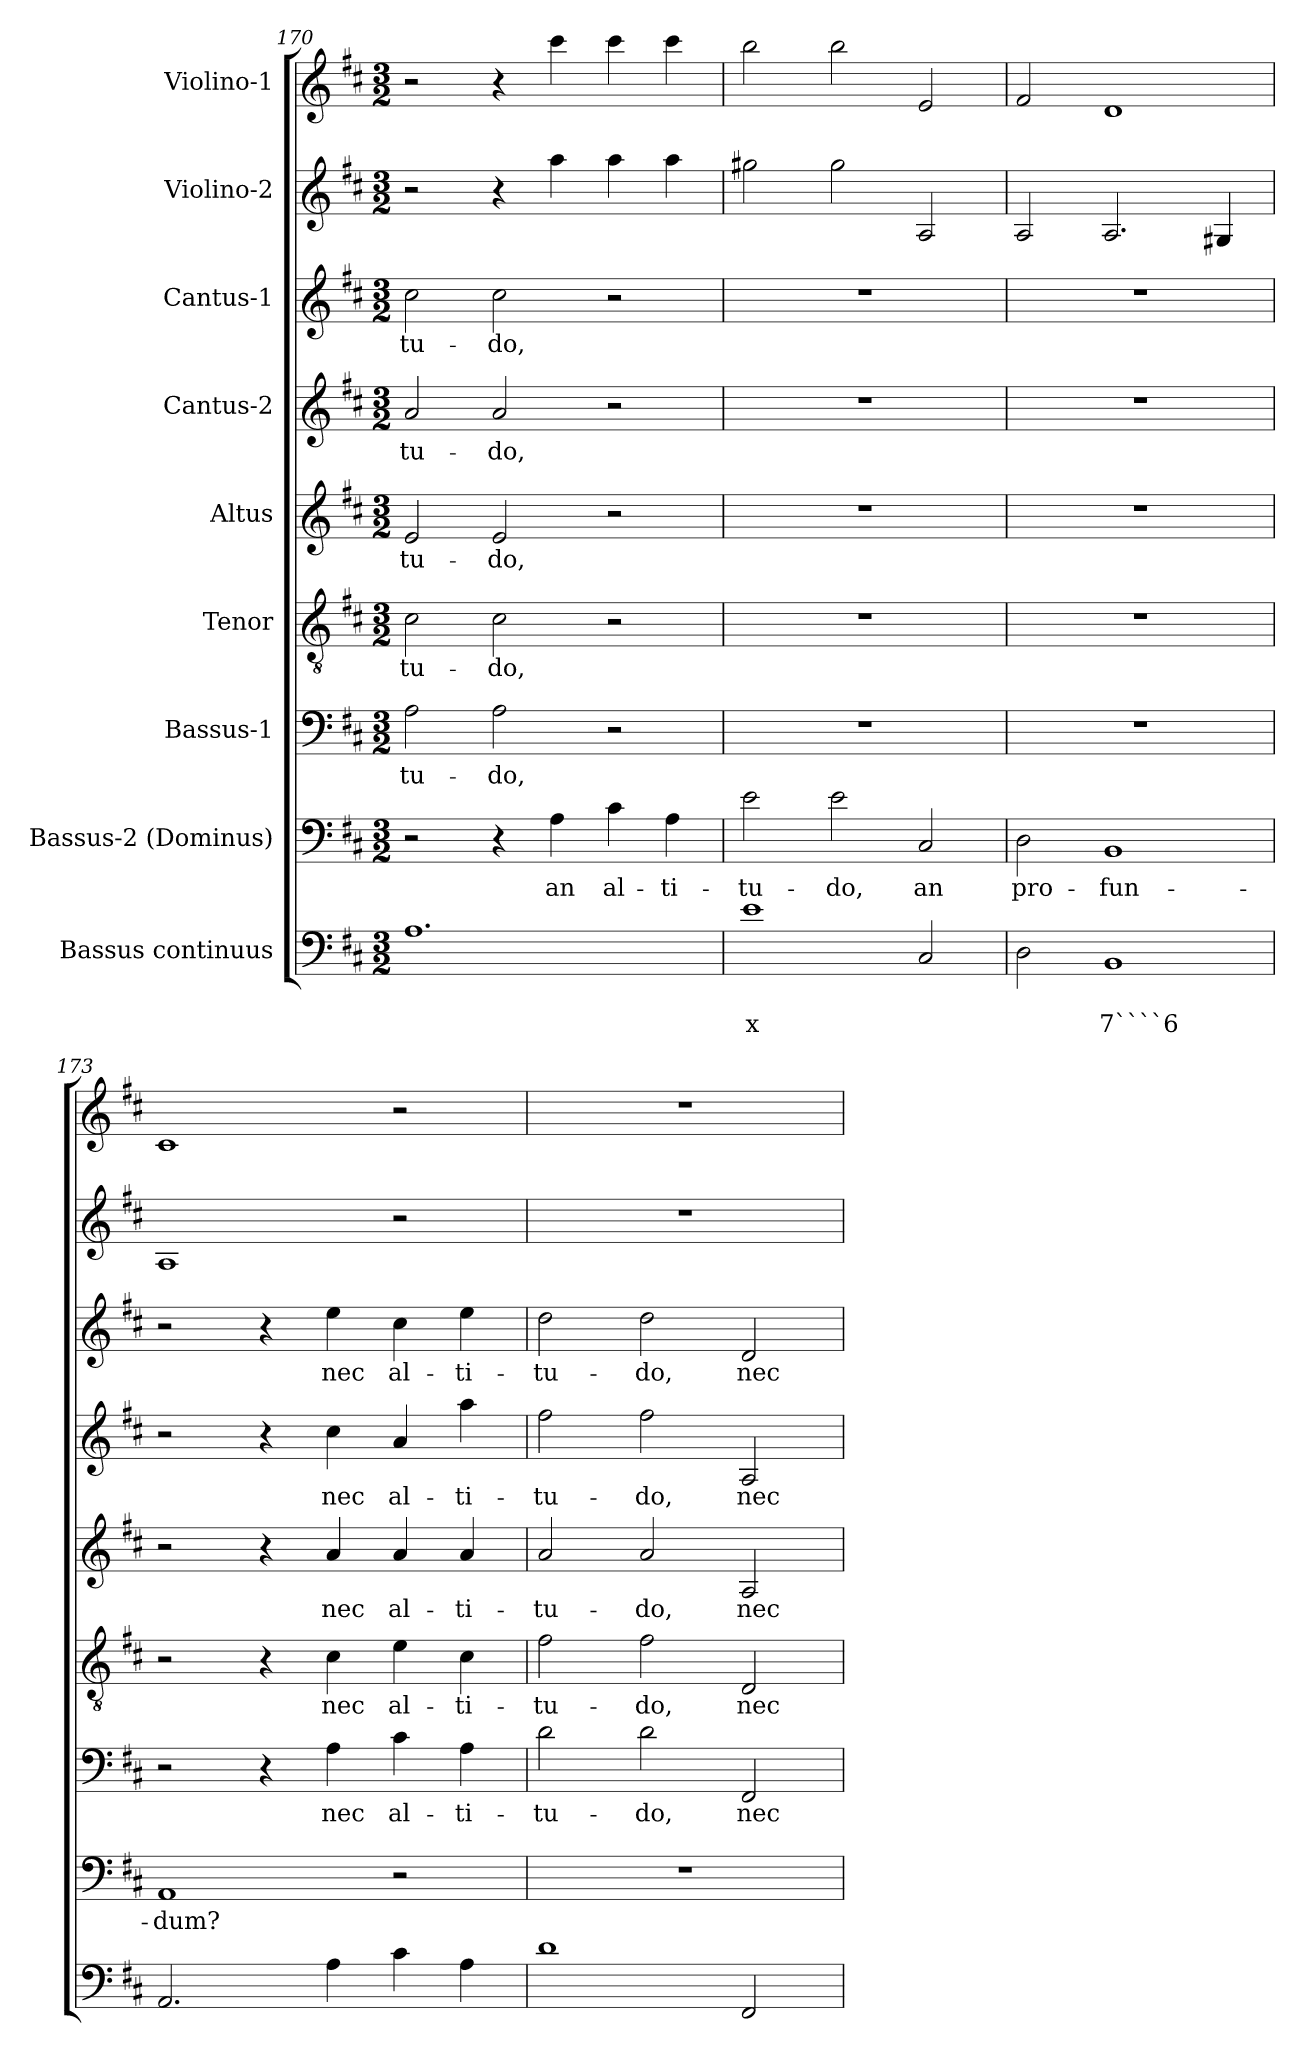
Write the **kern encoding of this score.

**kern	**text	**text	**kern	**text	**kern	**text	**kern	**text	**kern	**text	**kern	**text	**kern	**text	**kern	**kern
*part9	*part9	*part9	*part8	*part8	*part7	*part7	*part6	*part6	*part5	*part5	*part4	*part4	*part3	*part3	*part2	*part1
*staff9	*staff9	*staff9	*staff8	*staff8	*staff7	*staff7	*staff6	*staff6	*staff5	*staff5	*staff4	*staff4	*staff3	*staff3	*staff2	*staff1
*I"Bassus continuus	*	*	*I"Bassus-2 (Dominus)	*	*I"Bassus-1	*	*I"Tenor	*	*I"Altus	*	*I"Cantus-2	*	*I"Cantus-1	*	*I"Violino-2	*I"Violino-1
*clefF4	*	*	*clefF4	*	*clefF4	*	*clefGv2	*	*clefG2	*	*clefG2	*	*clefG2	*	*clefG2	*clefG2
*k[f#c#]	*	*	*k[f#c#]	*	*k[f#c#]	*	*k[f#c#]	*	*k[f#c#]	*	*k[f#c#]	*	*k[f#c#]	*	*k[f#c#]	*k[f#c#]
*D:	*	*	*D:	*	*D:	*	*D:	*	*D:	*	*D:	*	*D:	*	*D:	*D:
*M3/2	*	*	*M3/2	*	*M3/2	*	*M3/2	*	*M3/2	*	*M3/2	*	*M3/2	*	*M3/2	*M3/2
=170	=170	=170	=170	=170	=170	=170	=170	=170	=170	=170	=170	=170	=170	=170	=170	=170
!	!	!	!	!	!	!LO:LY:b	!	!LO:LY:b	!	!LO:LY:b	!	!LO:LY:b	!	!LO:LY:b	!	!
1.A	.	.	2r	.	2A\	-tu-	2c#\	-tu-	2e/	-tu-	2a/	-tu-	2cc#\	-tu-	2r	2r
!	!	!	!	!	!	!LO:LY:b	!	!LO:LY:b	!	!LO:LY:b	!	!LO:LY:b	!	!LO:LY:b	!	!
.	.	.	4r	.	2A\	-do,	2c#\	-do,	2e/	-do,	2a/	-do,	2cc#\	-do,	4r	4r
!	!	!	!	!LO:LY:b	!	!	!	!	!	!	!	!	!	!	!	!
.	.	.	4A\	an	.	.	.	.	.	.	.	.	.	.	4aa\	4ccc#\
!	!	!	!	!LO:LY:b	!	!	!	!	!	!	!	!	!	!	!	!
.	.	.	4c#\	al-	2r	.	2r	.	2r	.	2r	.	2r	.	4aa\	4ccc#\
!	!	!	!	!LO:LY:b	!	!	!	!	!	!	!	!	!	!	!	!
.	.	.	4A\	-ti-	.	.	.	.	.	.	.	.	.	.	4aa\	4ccc#\
=171	=171	=171	=171	=171	=171	=171	=171	=171	=171	=171	=171	=171	=171	=171	=171	=171
!	!	!LO:LY:b	!	!LO:LY:b	!	!	!	!	!	!	!	!	!	!	!	!
1e	.	x	2e\	-tu-	1.r	.	1.r	.	1.r	.	1.r	.	1.r	.	2gg#X\	2bb\
!	!	!	!	!LO:LY:b	!	!	!	!	!	!	!	!	!	!	!	!
.	.	.	2e\	-do,	.	.	.	.	.	.	.	.	.	.	2gg#\	2bb\
!	!	!	!	!LO:LY:b	!	!	!	!	!	!	!	!	!	!	!	!
2C#/	.	.	2C#/	an	.	.	.	.	.	.	.	.	.	.	2A/	2e/
=172	=172	=172	=172	=172	=172	=172	=172	=172	=172	=172	=172	=172	=172	=172	=172	=172
!	!	!	!	!LO:LY:b	!	!	!	!	!	!	!	!	!	!	!	!
2D\	.	.	2D\	pro-	1.r	.	1.r	.	1.r	.	1.r	.	1.r	.	2A/	2f#/
!	!	!LO:LY:b	!	!LO:LY:b	!	!	!	!	!	!	!	!	!	!	!	!
1BB	.	7````6	1BB	-fun-	.	.	.	.	.	.	.	.	.	.	2.A/	1d
.	.	.	.	.	.	.	.	.	.	.	.	.	.	.	4G#X/	.
=173	=173	=173	=173	=173	=173	=173	=173	=173	=173	=173	=173	=173	=173	=173	=173	=173
!	!	!	!	!LO:LY:b	!	!	!	!	!	!	!	!	!	!	!	!
2.AA/	.	.	1AA	-dum?	2r	.	2r	.	2r	.	2r	.	2r	.	1A	1c#
.	.	.	.	.	4r	.	4r	.	4r	.	4r	.	4r	.	.	.
!	!	!	!	!	!	!LO:LY:b	!	!LO:LY:b	!	!LO:LY:b	!	!LO:LY:b	!	!LO:LY:b	!	!
4A\	.	.	.	.	4A\	nec	4c#\	nec	4a/	nec	4cc#\	nec	4ee\	nec	.	.
!	!	!	!	!	!	!LO:LY:b	!	!LO:LY:b	!	!LO:LY:b	!	!LO:LY:b	!	!LO:LY:b	!	!
4c#\	.	.	2r	.	4c#\	al-	4e\	al-	4a/	al-	4a/	al-	4cc#\	al-	2r	2r
!	!	!	!	!	!	!LO:LY:b	!	!LO:LY:b	!	!LO:LY:b	!	!LO:LY:b	!	!LO:LY:b	!	!
4A\	.	.	.	.	4A\	-ti-	4c#\	-ti-	4a/	-ti-	4aa\	-ti-	4ee\	-ti-	.	.
=174	=174	=174	=174	=174	=174	=174	=174	=174	=174	=174	=174	=174	=174	=174	=174	=174
!	!	!	!	!	!	!LO:LY:b	!	!LO:LY:b	!	!LO:LY:b	!	!LO:LY:b	!	!LO:LY:b	!	!
1d	.	.	1.r	.	2d\	-tu-	2f#\	-tu-	2a/	-tu-	2ff#\	-tu-	2dd\	-tu-	1.r	1.r
!	!	!	!	!	!	!LO:LY:b	!	!LO:LY:b	!	!LO:LY:b	!	!LO:LY:b	!	!LO:LY:b	!	!
.	.	.	.	.	2d\	-do,	2f#\	-do,	2a/	-do,	2ff#\	-do,	2dd\	-do,	.	.
!	!	!	!	!	!	!LO:LY:b	!	!LO:LY:b	!	!LO:LY:b	!	!LO:LY:b	!	!LO:LY:b	!	!
2FF#/	.	.	.	.	2FF#/	nec	2D/	nec	2A/	nec	2A/	nec	2d/	nec	.	.
=	=	=	=	=	=	=	=	=	=	=	=	=	=	=	=	=
*-	*-	*-	*-	*-	*-	*-	*-	*-	*-	*-	*-	*-	*-	*-	*-	*-
